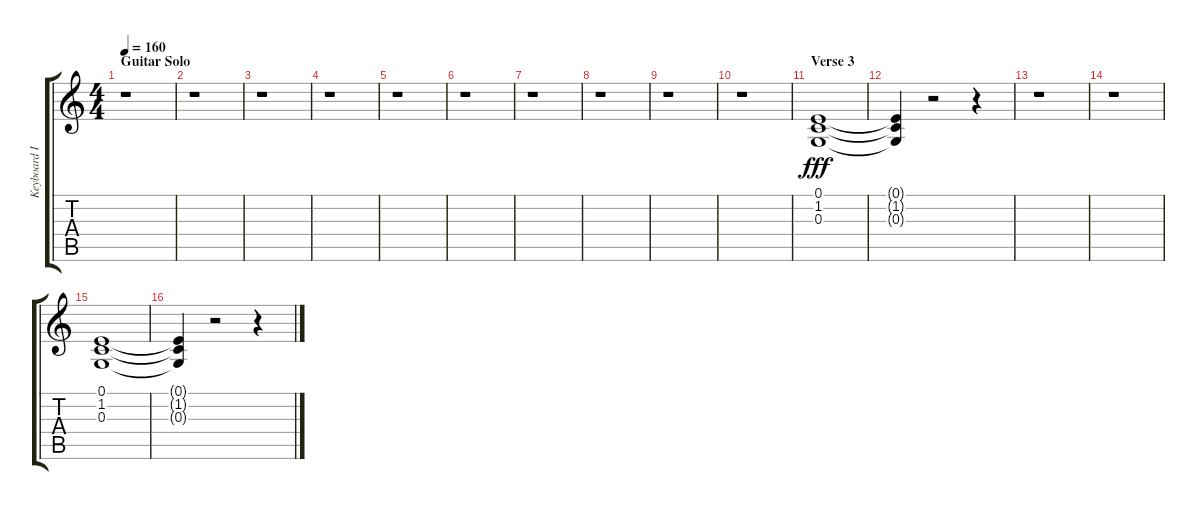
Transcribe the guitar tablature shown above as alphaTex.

\track ("Keyboard Interludes" "Keyboard I") {instrument seashore}
\staff {score tabs}
\tuning (E4 B3 G3 D3 A2 E2) {hide}
\ts (4 4)
\section ("" "Guitar Solo")
\tempo 160
\clef g2
\ks c
r.1{dy fff} |
r.1 |
r.1 |
r.1 |
r.1 |
r.1 |
r.1 |
r.1 |
r.1 |
r.1 |
\section ("" "Verse 3")
(0.1 1.2 0.3).1 |
(0.1{t} 1.2{t} 0.3{t}).4 r.2 r.4 |
r.1 |
r.1 |
(0.1 1.2 0.3).1 |
(0.1{t} 1.2{t} 0.3{t}).4 r.2 r.4
